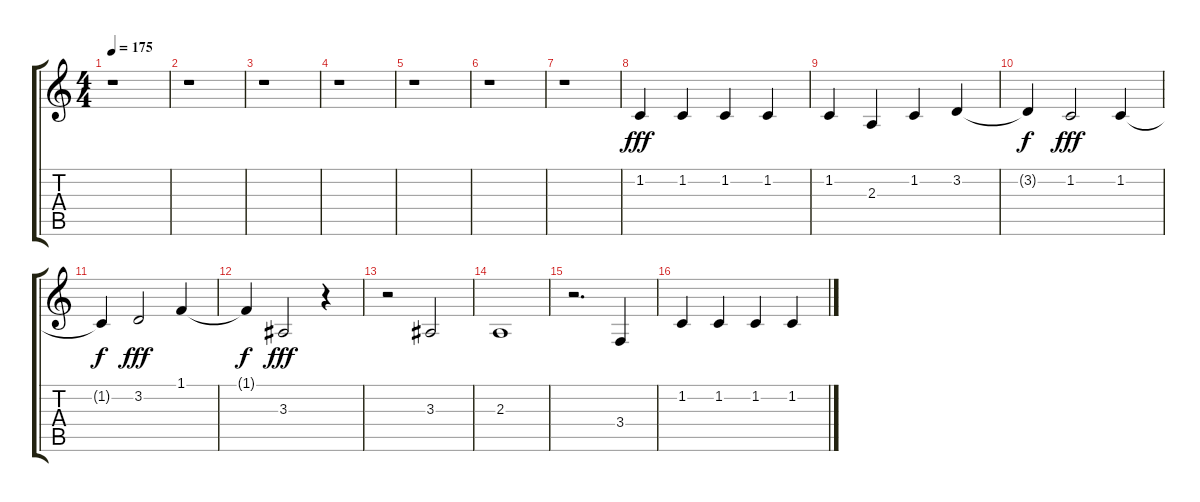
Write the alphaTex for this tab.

\track "" {instrument lead8bassandlead}
\staff {score tabs}
\tuning (E4 B3 G3 D3 A2 E2) {hide}
\ts (4 4)
\tempo 175
\clef g2
\ks c
r.1{dy fff} |
r.1 |
r.1 |
r.1 |
r.1 |
r.1 |
r.1 |
1.2.4 1.2.4 1.2.4 1.2.4 |
1.2.4 2.3.4 1.2.4 3.2.4 |
3.2{t}.4{dy f} 1.2.2{dy fff} 1.2.4 |
1.2{t}.4{dy f} 3.2.2{dy fff} 1.1.4 |
1.1{t}.4{dy f} 3.3.2{dy fff} r.4 |
r.2 3.3.2 |
2.3.1 |
r.2{d} 3.4.4 |
1.2.4 1.2.4 1.2.4 1.2.4
